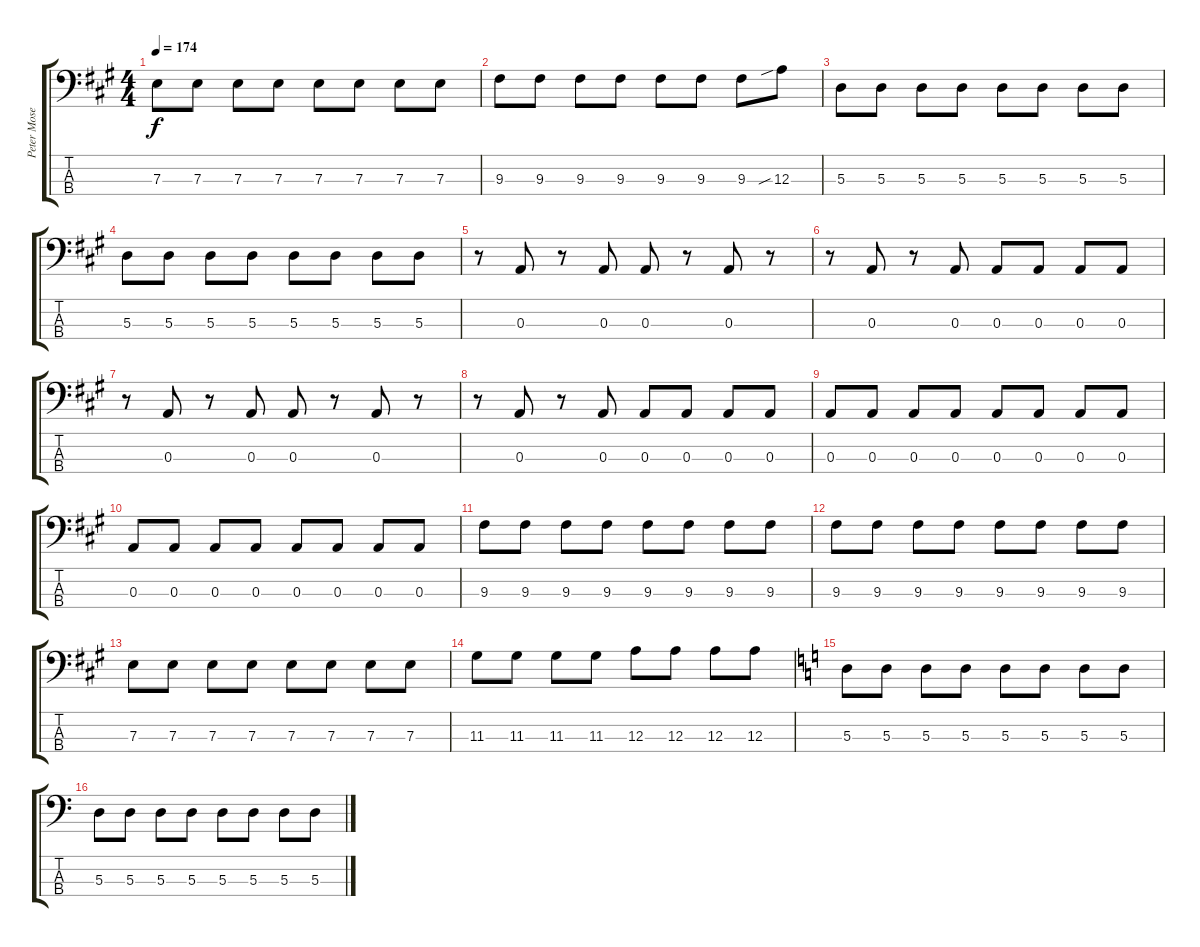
\track ("Peter Mosely" "Peter Mose") {instrument electricbassfinger}
\staff {score tabs}
\tuning (G2 D2 A1 D1) {hide}
\ts (4 4)
\tempo 174
\clef f4
\ks a
7.3.8{dy f} 7.3.8 7.3.8 7.3.8 7.3.8 7.3.8 7.3.8 7.3.8 |
9.3.8 9.3.8 9.3.8 9.3.8 9.3.8 9.3.8 9.3.8 12.3{sib}.8 |
5.3.8 5.3.8 5.3.8 5.3.8 5.3.8 5.3.8 5.3.8 5.3.8 |
5.3.8 5.3.8 5.3.8 5.3.8 5.3.8 5.3.8 5.3.8 5.3.8 |
r.8 0.3.8 r.8 0.3.8 0.3.8 r.8 0.3.8 r.8 |
r.8 0.3.8 r.8 0.3.8 0.3.8 0.3.8 0.3.8 0.3.8 |
r.8 0.3.8 r.8 0.3.8 0.3.8 r.8 0.3.8 r.8 |
r.8 0.3.8 r.8 0.3.8 0.3.8 0.3.8 0.3.8 0.3.8 |
0.3.8 0.3.8 0.3.8 0.3.8 0.3.8 0.3.8 0.3.8 0.3.8 |
0.3.8 0.3.8 0.3.8 0.3.8 0.3.8 0.3.8 0.3.8 0.3.8 |
9.3.8 9.3.8 9.3.8 9.3.8 9.3.8 9.3.8 9.3.8 9.3.8 |
9.3.8 9.3.8 9.3.8 9.3.8 9.3.8 9.3.8 9.3.8 9.3.8 |
7.3.8 7.3.8 7.3.8 7.3.8 7.3.8 7.3.8 7.3.8 7.3.8 |
11.3.8 11.3.8 11.3.8 11.3.8 12.3.8 12.3.8 12.3.8 12.3.8 |
\ks c
5.3.8 5.3.8 5.3.8 5.3.8 5.3.8 5.3.8 5.3.8 5.3.8 |
5.3.8 5.3.8 5.3.8 5.3.8 5.3.8 5.3.8 5.3.8 5.3.8
